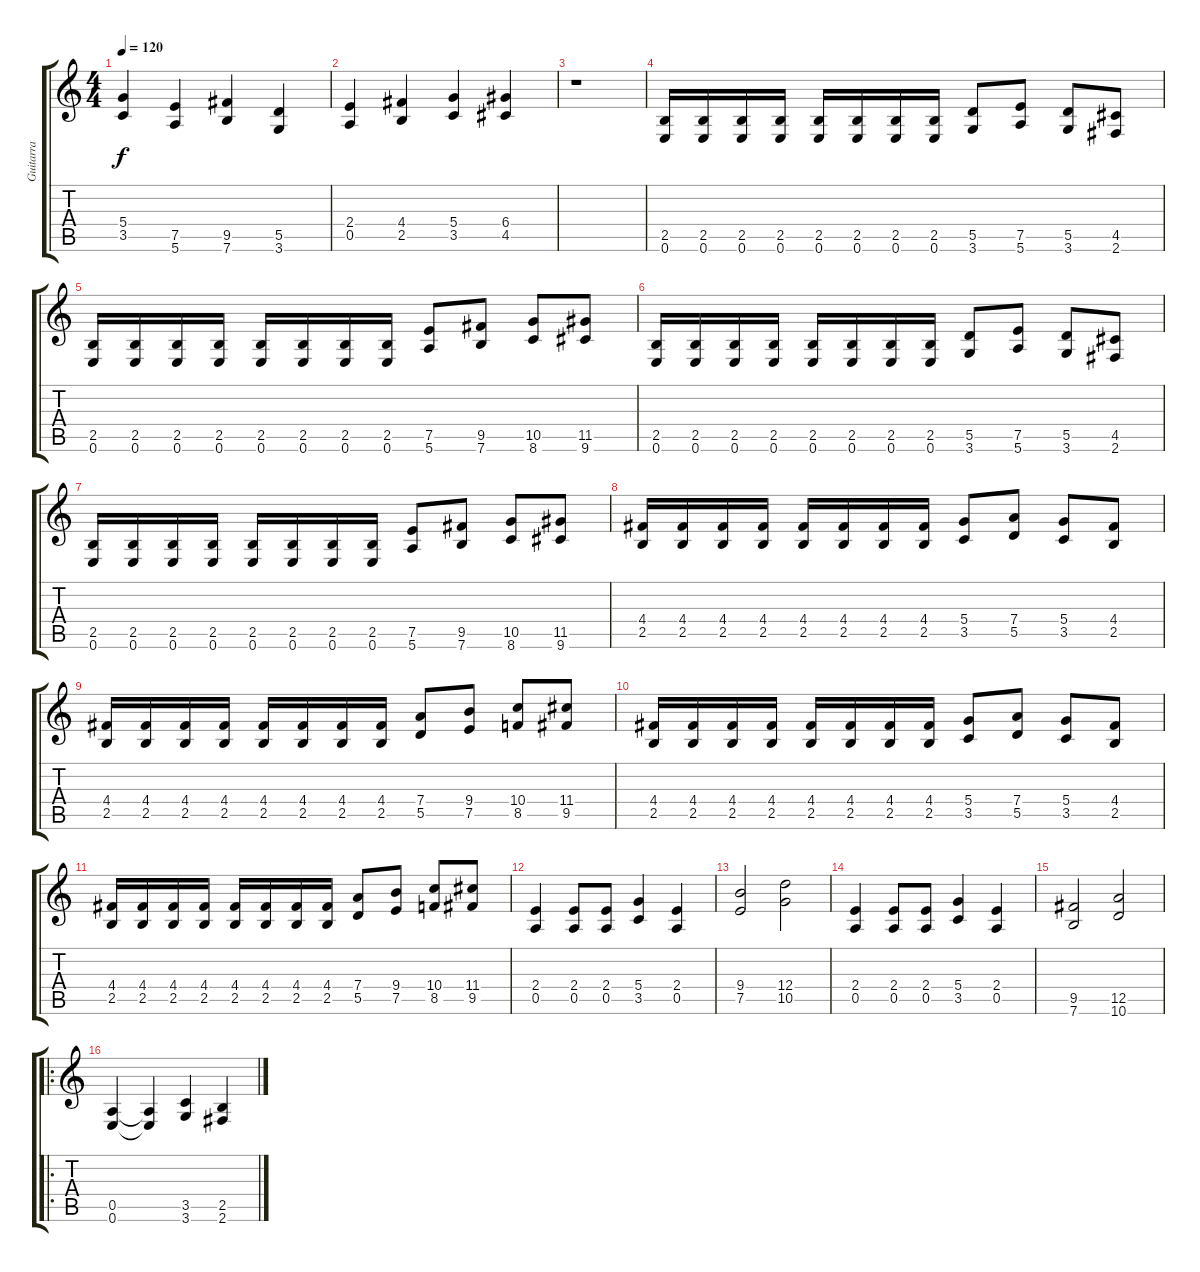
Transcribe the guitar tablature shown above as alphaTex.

\track ("Guitarra " "Guitarra ") {instrument distortionguitar}
\staff {score tabs}
\tuning (E4 B3 G3 D3 A2 E2) {hide}
\ts (4 4)
\tempo 120
\clef g2
\ks c
(5.4 3.5).4{dy f} (7.5 5.6).4 (9.5 7.6).4 (5.5 3.6).4 |
(2.4 0.5).4 (4.4 2.5).4 (5.4 3.5).4 (6.4 4.5).4 |
r.1 |
(2.5 0.6).16 (2.5 0.6).16 (2.5 0.6).16 (2.5 0.6).16 (2.5 0.6).16 (2.5 0.6).16 (2.5 0.6).16 (2.5 0.6).16 (5.5 3.6).8 (7.5 5.6).8 (5.5 3.6).8 (4.5 2.6).8 |
(2.5 0.6).16 (2.5 0.6).16 (2.5 0.6).16 (2.5 0.6).16 (2.5 0.6).16 (2.5 0.6).16 (2.5 0.6).16 (2.5 0.6).16 (7.5 5.6).8 (9.5 7.6).8 (10.5 8.6).8 (11.5 9.6).8 |
(2.5 0.6).16 (2.5 0.6).16 (2.5 0.6).16 (2.5 0.6).16 (2.5 0.6).16 (2.5 0.6).16 (2.5 0.6).16 (2.5 0.6).16 (5.5 3.6).8 (7.5 5.6).8 (5.5 3.6).8 (4.5 2.6).8 |
(2.5 0.6).16 (2.5 0.6).16 (2.5 0.6).16 (2.5 0.6).16 (2.5 0.6).16 (2.5 0.6).16 (2.5 0.6).16 (2.5 0.6).16 (7.5 5.6).8 (9.5 7.6).8 (10.5 8.6).8 (11.5 9.6).8 |
(4.4 2.5).16 (4.4 2.5).16 (4.4 2.5).16 (4.4 2.5).16 (4.4 2.5).16 (4.4 2.5).16 (4.4 2.5).16 (4.4 2.5).16 (5.4 3.5).8 (7.4 5.5).8 (5.4 3.5).8 (4.4 2.5).8 |
(4.4 2.5).16 (4.4 2.5).16 (4.4 2.5).16 (4.4 2.5).16 (4.4 2.5).16 (4.4 2.5).16 (4.4 2.5).16 (4.4 2.5).16 (7.4 5.5).8 (9.4 7.5).8 (10.4 8.5).8 (11.4 9.5).8 |
(4.4 2.5).16 (4.4 2.5).16 (4.4 2.5).16 (4.4 2.5).16 (4.4 2.5).16 (4.4 2.5).16 (4.4 2.5).16 (4.4 2.5).16 (5.4 3.5).8 (7.4 5.5).8 (5.4 3.5).8 (4.4 2.5).8 |
(4.4 2.5).16 (4.4 2.5).16 (4.4 2.5).16 (4.4 2.5).16 (4.4 2.5).16 (4.4 2.5).16 (4.4 2.5).16 (4.4 2.5).16 (7.4 5.5).8 (9.4 7.5).8 (10.4 8.5).8 (11.4 9.5).8 |
(2.4 0.5).4 (2.4 0.5).8 (2.4 0.5).8 (5.4 3.5).4 (2.4 0.5).4 |
(9.4 7.5).2 (12.4 10.5).2 |
(2.4 0.5).4 (2.4 0.5).8 (2.4 0.5).8 (5.4 3.5).4 (2.4 0.5).4 |
(9.5 7.6).2 (12.5 10.6).2 |
\ro
(0.5 0.6).4 (0.5{t} 0.6{t}).4 (3.5 3.6).4 (2.5 2.6).4
